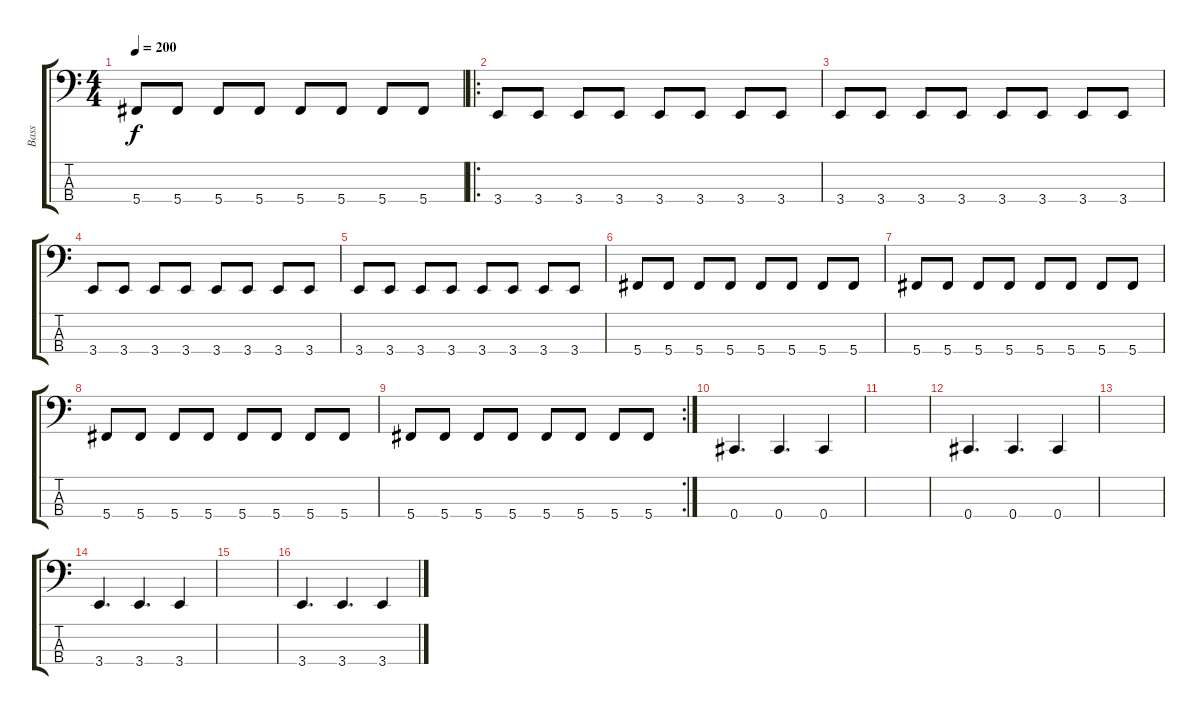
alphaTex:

\track ("Bass" "Bass") {instrument electricbassfinger}
\staff {score tabs}
\tuning (Gb2 Db2 Ab1 Db1) {hide}
\ts (4 4)
\tempo 200
\clef f4
\ks c
5.4.8{dy f} 5.4.8 5.4.8 5.4.8 5.4.8 5.4.8 5.4.8 5.4.8 |
\ro
3.4.8 3.4.8 3.4.8 3.4.8 3.4.8 3.4.8 3.4.8 3.4.8 |
3.4.8 3.4.8 3.4.8 3.4.8 3.4.8 3.4.8 3.4.8 3.4.8 |
3.4.8 3.4.8 3.4.8 3.4.8 3.4.8 3.4.8 3.4.8 3.4.8 |
3.4.8 3.4.8 3.4.8 3.4.8 3.4.8 3.4.8 3.4.8 3.4.8 |
5.4.8 5.4.8 5.4.8 5.4.8 5.4.8 5.4.8 5.4.8 5.4.8 |
5.4.8 5.4.8 5.4.8 5.4.8 5.4.8 5.4.8 5.4.8 5.4.8 |
5.4.8 5.4.8 5.4.8 5.4.8 5.4.8 5.4.8 5.4.8 5.4.8 |
\rc 2
5.4.8 5.4.8 5.4.8 5.4.8 5.4.8 5.4.8 5.4.8 5.4.8 |
0.4.4{d} 0.4.4{d} 0.4.4 |
|
0.4.4{d} 0.4.4{d} 0.4.4 |
|
3.4.4{d} 3.4.4{d} 3.4.4 |
|
3.4.4{d} 3.4.4{d} 3.4.4
